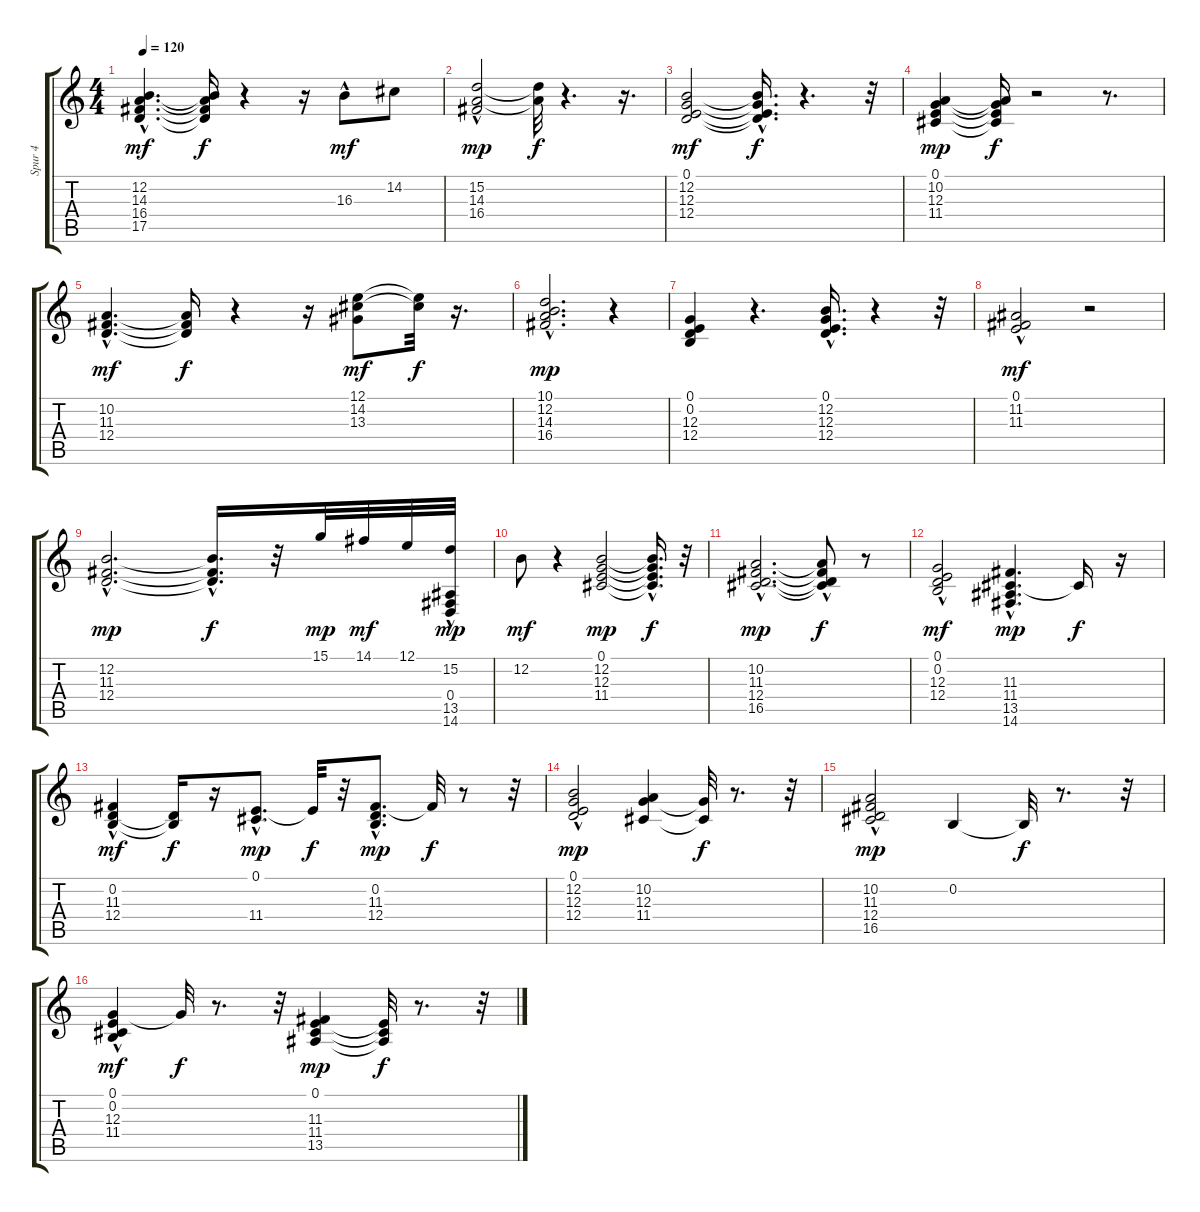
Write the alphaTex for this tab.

\track ("Spur 4" "Spur 4") {instrument electricpiano2}
\staff {score tabs}
\tuning (E4 B3 G3 D3 A2 E2) {hide}
\ts (4 4)
\tempo 120
\clef g2
\ks c
(12.2{hac} 14.3{hac} 16.4{hac} 17.5{hac}).4{d dy mf} (12.2{t} 14.3{t} 16.4{t} 17.5{t}).16{dy f} r.4 r.16 16.3{hac}.8{dy mf} 14.2.8 |
(15.2 14.3 16.4{hac}).2{dy mp} (15.2{t} 14.3{t}).32{dy f} r.4{d} r.16{d} |
(0.1 12.2 12.3 12.4).2{dy mf} (0.1{hac t} 12.2{t} 12.3{hac t} 12.4{t}).16{d dy f} r.4{d} r.32 |
(0.1 10.2 12.3 11.4).4{dy mp} (0.1{t} 10.2{t} 12.3{t} 11.4{t}).16{dy f} r.2 r.8{d} |
(10.2{hac} 11.3{hac} 12.4{hac}).4{d dy mf} (10.2{t} 11.3{t} 12.4{t}).16{dy f} r.4 r.16 (12.1 14.2 13.3).8{dy mf} (12.1{t} 14.2{t}).32{dy f} r.16{d} |
(10.1{hac} 12.2{hac} 14.3{hac} 16.4{hac}).2{d dy mp} r.4 |
(0.1 0.2 12.3 12.4).4 r.4{d} (0.1{hac} 12.2{hac} 12.3{hac} 12.4{hac}).16{d} r.4 r.32 |
(0.1 11.2 11.3{hac}).2{dy mf} r.2 |
(12.2{hac} 11.3{hac} 12.4{hac}).2{d dy mp} (12.2{hac t} 11.3{hac t} 12.4{hac t}).16{d dy f} r.32 15.1.32{dy mp} 14.1.32{dy mf} 12.1.32 (15.2{hac} 0.4{hac} 13.5{hac} 14.6{hac}).32{dy mp} |
12.2.8{dy mf} r.4 (0.1 12.2 12.3 11.4).2{dy mp} (0.1{hac t} 12.2{t} 12.3{hac t} 11.4{hac t}).16{d dy f} r.32 |
(10.2{hac} 11.3{hac} 12.4{hac} 16.5{hac}).2{d dy mp} (10.2{hac t} 11.3{hac t} 12.4{t} 16.5{hac t}).8{dy f} r.8 |
(0.1{hac} 0.2{hac} 12.3{hac} 12.4).2{dy mf} (11.3{hac} 11.4{hac} 13.5 14.6{hac}).4{d dy mp} 11.4{t}.16{dy f} r.16 |
(0.2 11.3{hac} 12.4).4{dy mf} (0.2{t} 12.4{t}).16{dy f} r.16 (0.1{hac} 11.4{hac}).8{d dy mp} 0.1{t}.32{dy f} r.32 (0.2 11.3{hac} 12.4{hac}).8{d dy mp} 11.3{t}.32{dy f} r.8 r.32 |
(0.1{hac} 12.2 12.3{hac} 12.4{hac}).2{dy mp} (10.2 12.3 11.4).4 (12.3{t} 11.4{t}).32{dy f} r.8{d} r.32 |
(10.2{hac} 11.3{hac} 12.4{hac} 16.5{hac}).2{dy mp} 0.2.4 0.2{t}.32{dy f} r.8{d} r.32 |
(0.1 0.2{hac} 12.3 11.4).4{dy mf} 12.3{t}.32{dy f} r.8{d} r.32 (0.1 11.3 11.4 13.5).4{dy mp} (0.1{t} 11.4{t} 13.5{t}).32{dy f} r.8{d} r.32
